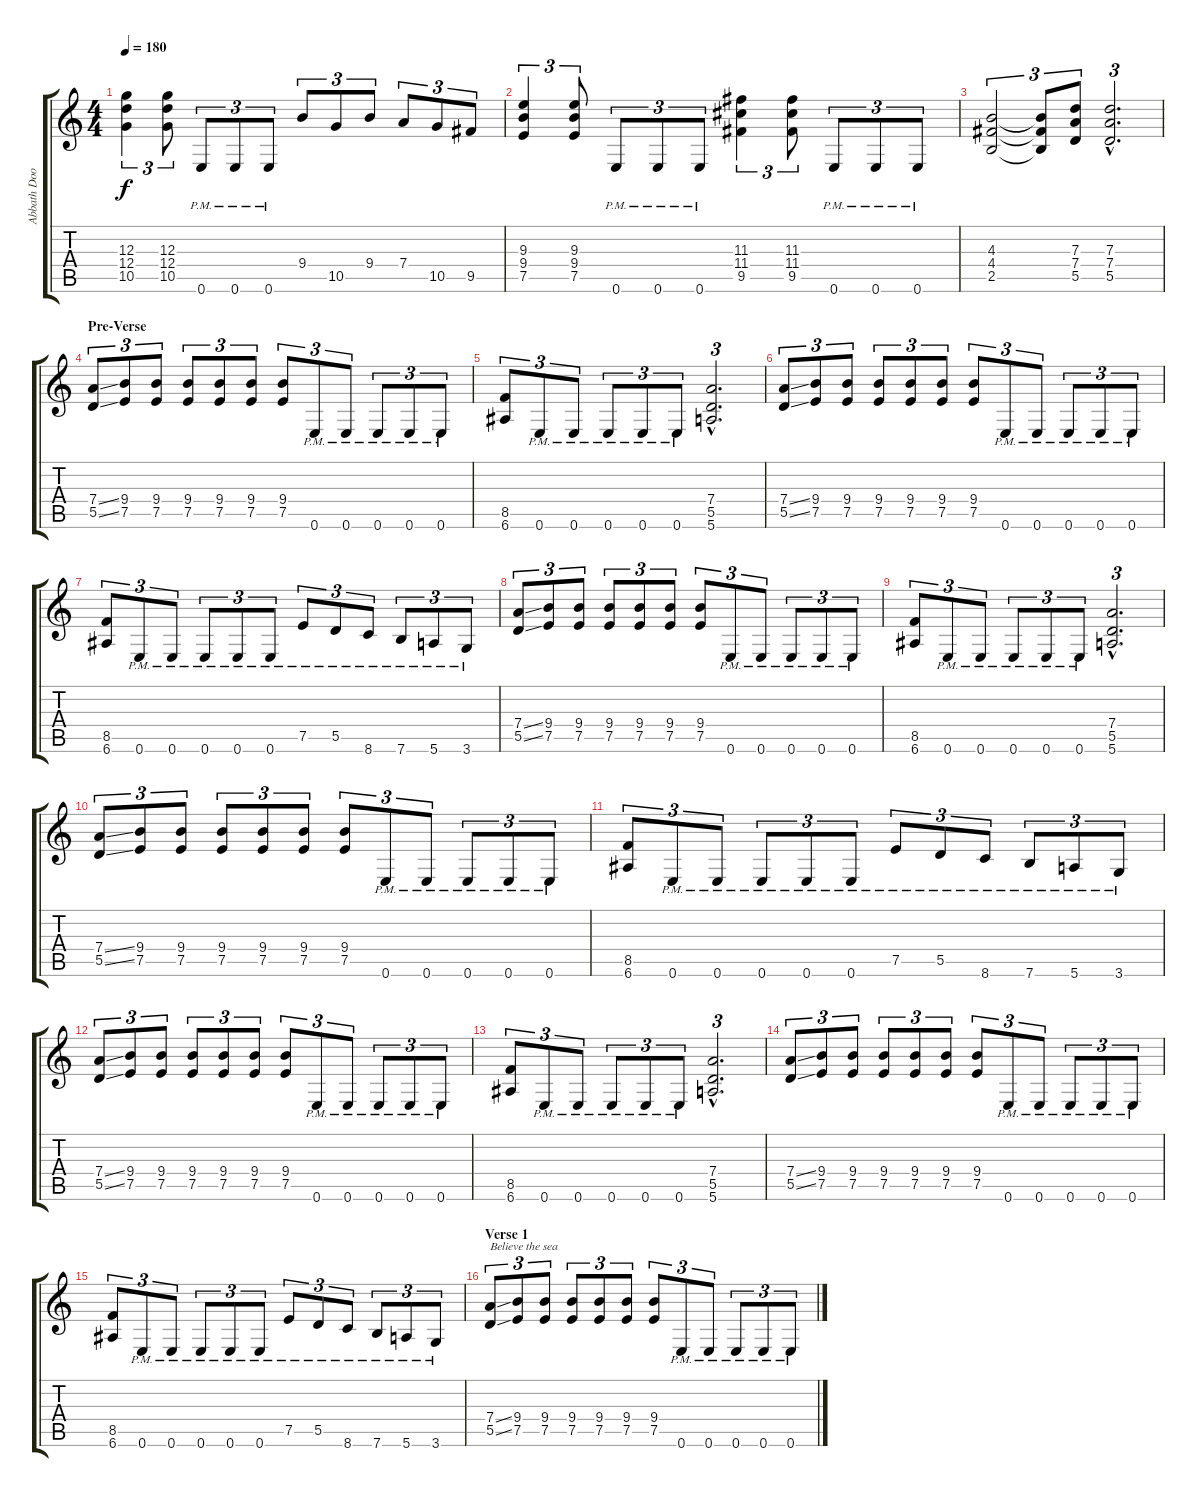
\track ("Abbath Doom Occulta (Guitar)" "Abbath Doo") {instrument distortionguitar}
\staff {score tabs}
\tuning (E4 B3 G3 D3 A2 E2) {hide}
\ts (4 4)
\tempo 180
\clef g2
\ks c
(12.3 12.4 10.5).4{tu (3 2) dy f} (12.3 12.4 10.5).8{tu (3 2)} 0.6{pm}.8{tu (3 2)} 0.6{pm}.8{tu (3 2)} 0.6{pm}.8{tu (3 2)} 9.4.8{tu (3 2)} 10.5.8{tu (3 2)} 9.4.8{tu (3 2)} 7.4.8{tu (3 2)} 10.5.8{tu (3 2)} 9.5.8{tu (3 2)} |
(9.3 9.4 7.5).4{tu (3 2)} (9.3 9.4 7.5).8{tu (3 2)} 0.6{pm}.8{tu (3 2)} 0.6{pm}.8{tu (3 2)} 0.6{pm}.8{tu (3 2)} (11.3 11.4 9.5).4{tu (3 2)} (11.3 11.4 9.5).8{tu (3 2)} 0.6{pm}.8{tu (3 2)} 0.6{pm}.8{tu (3 2)} 0.6{pm}.8{tu (3 2)} |
(4.3 4.4 2.5).2{tu (3 2)} (4.3{t} 4.4{t} 2.5{t}).8{tu (3 2)} (7.3 7.4 5.5).8{tu (3 2)} (7.3{hac} 7.4{hac} 5.5{hac}).2{d tu (3 2)} |
\section ("" "Pre-Verse")
(7.4{ss} 5.5{ss}).8{tu (3 2)} (9.4 7.5).8{tu (3 2)} (9.4 7.5).8{tu (3 2)} (9.4 7.5).8{tu (3 2)} (9.4 7.5).8{tu (3 2)} (9.4 7.5).8{tu (3 2)} (9.4 7.5).8{tu (3 2)} 0.6{pm}.8{tu (3 2)} 0.6{pm}.8{tu (3 2)} 0.6{pm}.8{tu (3 2)} 0.6{pm}.8{tu (3 2)} 0.6{pm}.8{tu (3 2)} |
(8.5 6.6).8{tu (3 2)} 0.6{pm}.8{tu (3 2)} 0.6{pm}.8{tu (3 2)} 0.6{pm}.8{tu (3 2)} 0.6{pm}.8{tu (3 2)} 0.6{pm}.8{tu (3 2)} (7.4{hac} 5.5{hac} 5.6{hac}).2{d tu (3 2)} |
(7.4{ss} 5.5{ss}).8{tu (3 2)} (9.4 7.5).8{tu (3 2)} (9.4 7.5).8{tu (3 2)} (9.4 7.5).8{tu (3 2)} (9.4 7.5).8{tu (3 2)} (9.4 7.5).8{tu (3 2)} (9.4 7.5).8{tu (3 2)} 0.6{pm}.8{tu (3 2)} 0.6{pm}.8{tu (3 2)} 0.6{pm}.8{tu (3 2)} 0.6{pm}.8{tu (3 2)} 0.6{pm}.8{tu (3 2)} |
(8.5 6.6).8{tu (3 2)} 0.6{pm}.8{tu (3 2)} 0.6{pm}.8{tu (3 2)} 0.6{pm}.8{tu (3 2)} 0.6{pm}.8{tu (3 2)} 0.6{pm}.8{tu (3 2)} 7.5{pm}.8{tu (3 2)} 5.5{pm}.8{tu (3 2)} 8.6{pm}.8{tu (3 2)} 7.6{pm}.8{tu (3 2)} 5.6{pm}.8{tu (3 2)} 3.6{pm}.8{tu (3 2)} |
(7.4{ss} 5.5{ss}).8{tu (3 2)} (9.4 7.5).8{tu (3 2)} (9.4 7.5).8{tu (3 2)} (9.4 7.5).8{tu (3 2)} (9.4 7.5).8{tu (3 2)} (9.4 7.5).8{tu (3 2)} (9.4 7.5).8{tu (3 2)} 0.6{pm}.8{tu (3 2)} 0.6{pm}.8{tu (3 2)} 0.6{pm}.8{tu (3 2)} 0.6{pm}.8{tu (3 2)} 0.6{pm}.8{tu (3 2)} |
(8.5 6.6).8{tu (3 2)} 0.6{pm}.8{tu (3 2)} 0.6{pm}.8{tu (3 2)} 0.6{pm}.8{tu (3 2)} 0.6{pm}.8{tu (3 2)} 0.6{pm}.8{tu (3 2)} (7.4{hac} 5.5{hac} 5.6{hac}).2{d tu (3 2)} |
(7.4{ss} 5.5{ss}).8{tu (3 2)} (9.4 7.5).8{tu (3 2)} (9.4 7.5).8{tu (3 2)} (9.4 7.5).8{tu (3 2)} (9.4 7.5).8{tu (3 2)} (9.4 7.5).8{tu (3 2)} (9.4 7.5).8{tu (3 2)} 0.6{pm}.8{tu (3 2)} 0.6{pm}.8{tu (3 2)} 0.6{pm}.8{tu (3 2)} 0.6{pm}.8{tu (3 2)} 0.6{pm}.8{tu (3 2)} |
(8.5 6.6).8{tu (3 2)} 0.6{pm}.8{tu (3 2)} 0.6{pm}.8{tu (3 2)} 0.6{pm}.8{tu (3 2)} 0.6{pm}.8{tu (3 2)} 0.6{pm}.8{tu (3 2)} 7.5{pm}.8{tu (3 2)} 5.5{pm}.8{tu (3 2)} 8.6{pm}.8{tu (3 2)} 7.6{pm}.8{tu (3 2)} 5.6{pm}.8{tu (3 2)} 3.6{pm}.8{tu (3 2)} |
(7.4{ss} 5.5{ss}).8{tu (3 2)} (9.4 7.5).8{tu (3 2)} (9.4 7.5).8{tu (3 2)} (9.4 7.5).8{tu (3 2)} (9.4 7.5).8{tu (3 2)} (9.4 7.5).8{tu (3 2)} (9.4 7.5).8{tu (3 2)} 0.6{pm}.8{tu (3 2)} 0.6{pm}.8{tu (3 2)} 0.6{pm}.8{tu (3 2)} 0.6{pm}.8{tu (3 2)} 0.6{pm}.8{tu (3 2)} |
(8.5 6.6).8{tu (3 2)} 0.6{pm}.8{tu (3 2)} 0.6{pm}.8{tu (3 2)} 0.6{pm}.8{tu (3 2)} 0.6{pm}.8{tu (3 2)} 0.6{pm}.8{tu (3 2)} (7.4{hac} 5.5{hac} 5.6{hac}).2{d tu (3 2)} |
(7.4{ss} 5.5{ss}).8{tu (3 2)} (9.4 7.5).8{tu (3 2)} (9.4 7.5).8{tu (3 2)} (9.4 7.5).8{tu (3 2)} (9.4 7.5).8{tu (3 2)} (9.4 7.5).8{tu (3 2)} (9.4 7.5).8{tu (3 2)} 0.6{pm}.8{tu (3 2)} 0.6{pm}.8{tu (3 2)} 0.6{pm}.8{tu (3 2)} 0.6{pm}.8{tu (3 2)} 0.6{pm}.8{tu (3 2)} |
(8.5 6.6).8{tu (3 2)} 0.6{pm}.8{tu (3 2)} 0.6{pm}.8{tu (3 2)} 0.6{pm}.8{tu (3 2)} 0.6{pm}.8{tu (3 2)} 0.6{pm}.8{tu (3 2)} 7.5{pm}.8{tu (3 2)} 5.5{pm}.8{tu (3 2)} 8.6{pm}.8{tu (3 2)} 7.6{pm}.8{tu (3 2)} 5.6{pm}.8{tu (3 2)} 3.6{pm}.8{tu (3 2)} |
\section ("" "Verse 1")
(7.4{ss} 5.5{ss}).8{tu (3 2) txt "Believe the sea "} (9.4 7.5).8{tu (3 2)} (9.4 7.5).8{tu (3 2)} (9.4 7.5).8{tu (3 2)} (9.4 7.5).8{tu (3 2)} (9.4 7.5).8{tu (3 2)} (9.4 7.5).8{tu (3 2)} 0.6{pm}.8{tu (3 2)} 0.6{pm}.8{tu (3 2)} 0.6{pm}.8{tu (3 2)} 0.6{pm}.8{tu (3 2)} 0.6{pm}.8{tu (3 2)}
